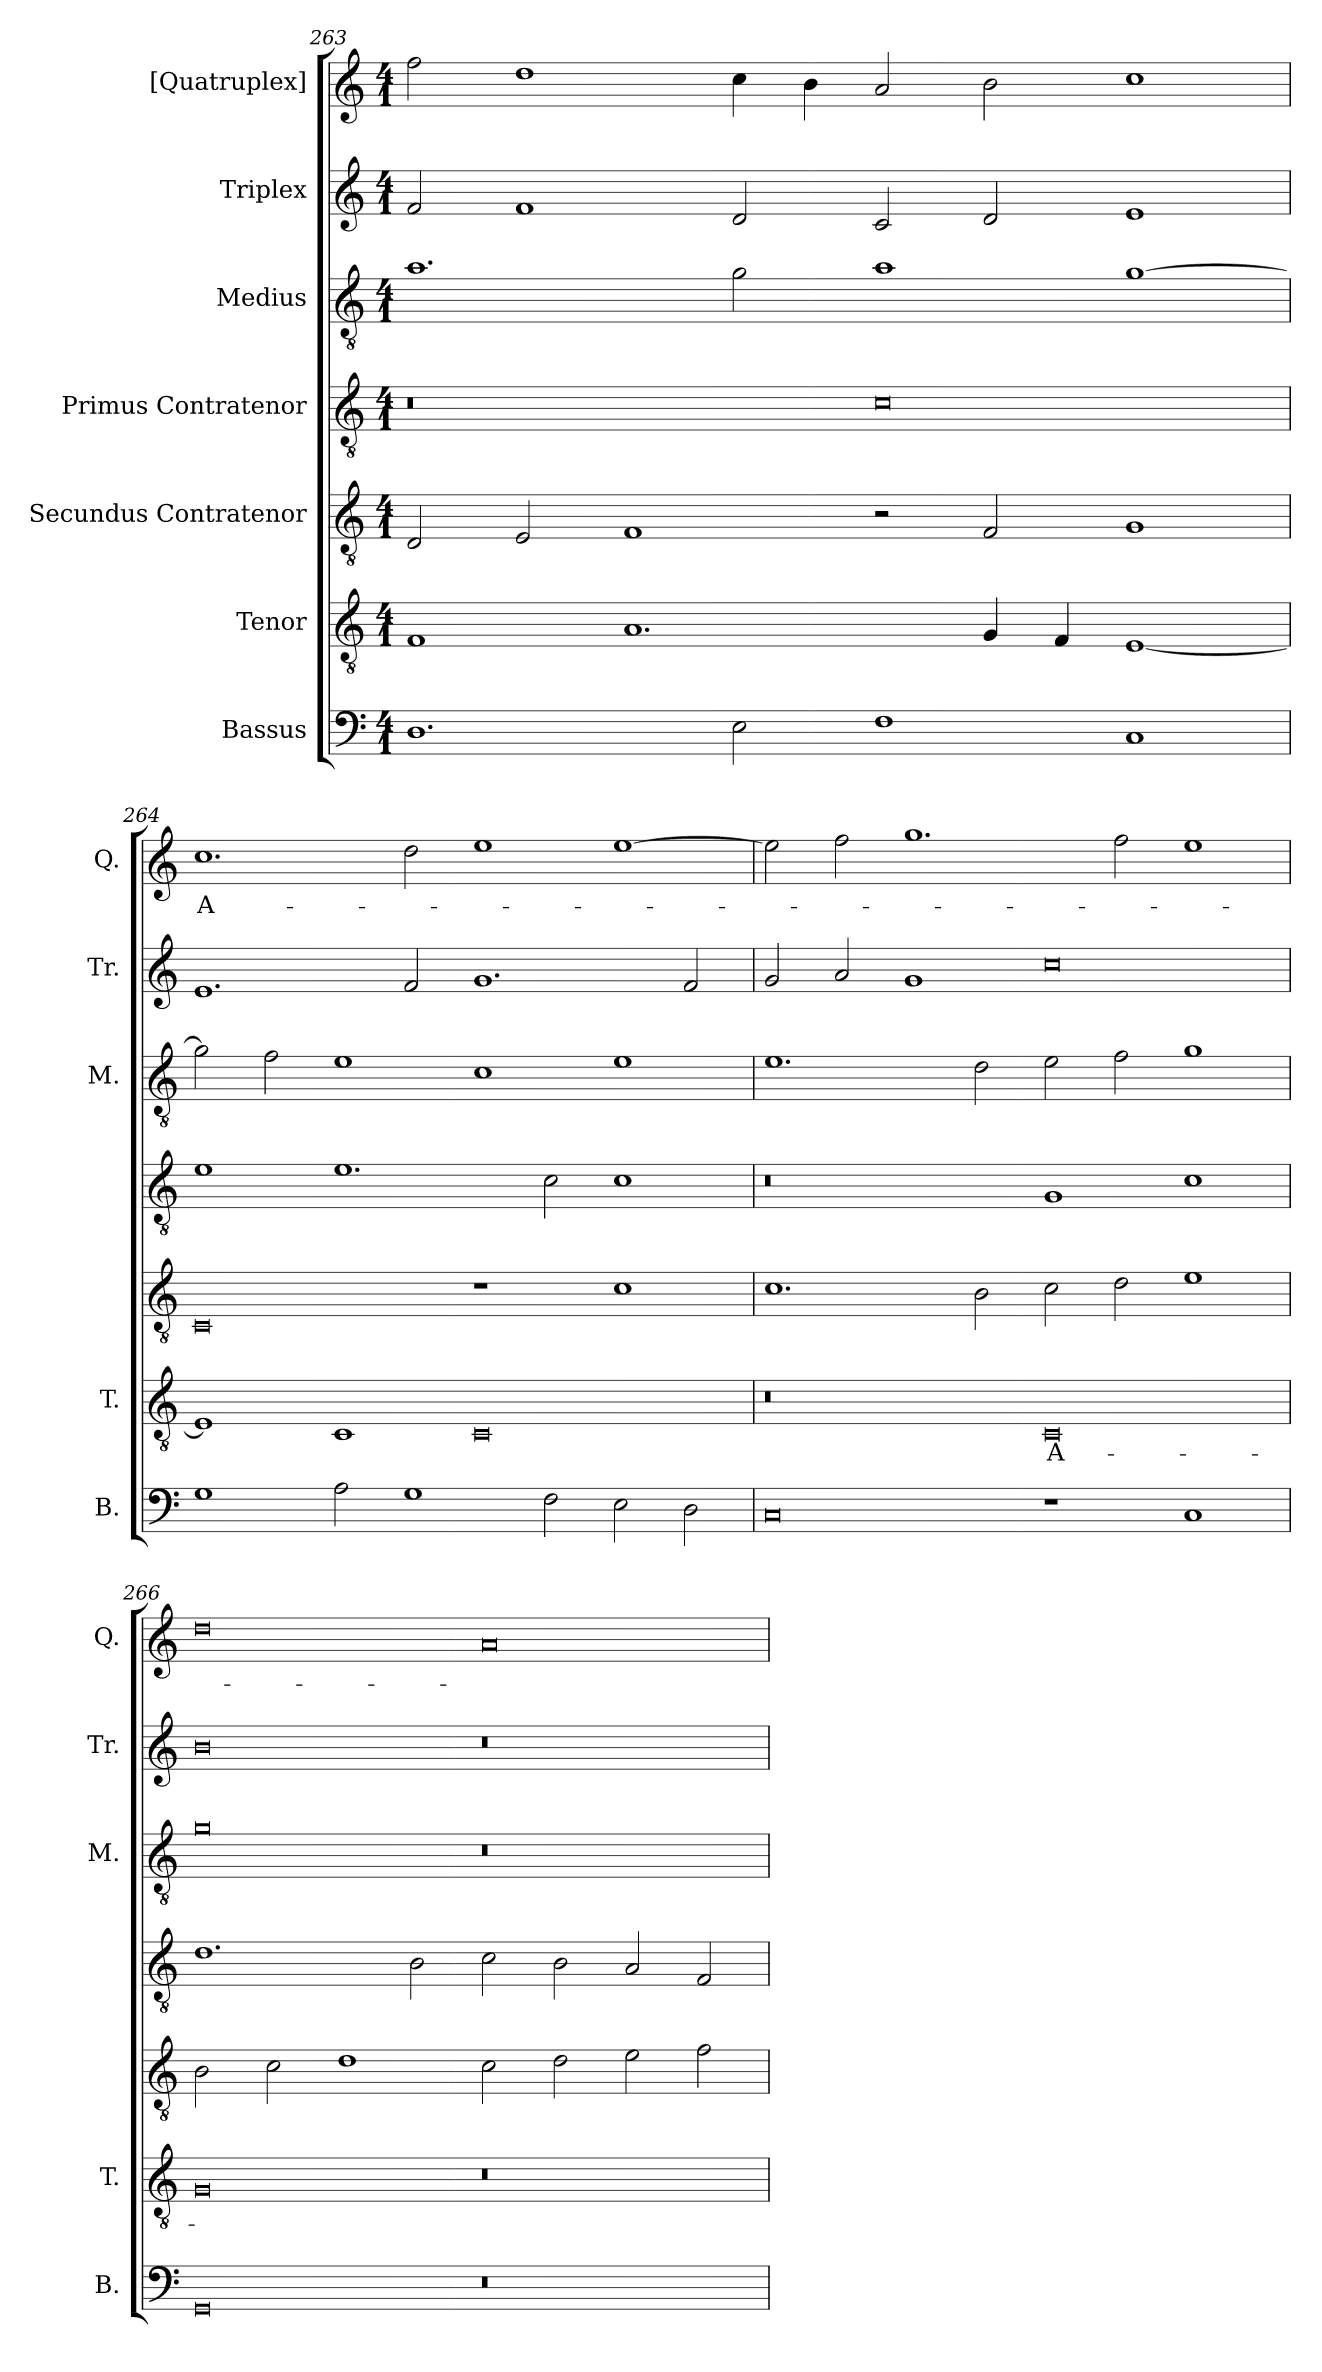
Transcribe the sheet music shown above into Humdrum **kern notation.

**kern	**kern	**text	**kern	**kern	**kern	**kern	**kern	**text
*part7	*part6	*part6	*part5	*part4	*part3	*part2	*part1	*part1
*staff7	*staff6	*staff6	*staff5	*staff4	*staff3	*staff2	*staff1	*staff1
*I"Bassus	*I"Tenor	*	*I"Secundus Contratenor	*I"Primus Contratenor	*I"Medius	*I"Triplex	*I"[Quatruplex]	*
*I'B.	*I'T.	*	*	*	*I'M.	*I'Tr.	*I'Q.	*
!!LO:LB:g=z
*clefF4	*clefGv2	*	*clefGv2	*clefGv2	*clefGv2	*clefG2	*clefG2	*
*	*ITrd7c12	*	*ITrd7c12	*ITrd7c12	*ITrd7c12	*	*	*
*k[]	*k[]	*	*k[]	*k[]	*k[]	*k[]	*k[]	*
*C:	*C:	*	*C:	*C:	*C:	*C:	*C:	*
*M4/1	*M4/1	*	*M4/1	*M4/1	*M4/1	*M4/1	*M4/1	*
=263	=263	=263	=263	=263	=263	=263	=263	=263
1.Di	1FFi	.	2DDi/	0r	1.Ai	2fi/	2ffi\	.
.	.	.	2EEi/	.	.	1fi	1ddi	.
.	1.AAi	.	1FFi	.	.	.	.	.
2Ei\	.	.	.	.	2Gi\	2di/	4cci\	.
.	.	.	.	.	.	.	4bi\	.
1Fi	.	.	2r	0Ci	1Ai	2ci/	2ai/	.
.	4GGi/	.	2FFi/	.	.	2di/	2bi\	.
.	4FFi/	.	.	.	.	.	.	.
1Ci	[<1EEi	.	1GGi	.	[>1Gi	1ei	1cci	.
=264`	=264`	=264`	=264`	=264`	=264`	=264`	=264`	=264`
!	!	!	!	!	!	!	!	!LO:LY:b:color=#000000
1Gi	1EEi]	.	0CCi	1Ei	2Gi\]	1.ei	1.cci	A-
.	.	.	.	.	2Fi\	.	.	.
2Ai\	1CCi	.	.	1.Ei	1Ei	.	.	.
1Gi	.	.	.	.	.	2fi/	2ddi\	.
.	0CCi	.	1r	.	1Ci	1.gi	1eei	.
2Fi\	.	.	.	2Ci\	.	.	.	.
2Ei\	.	.	1Ci	1Ci	1Ei	.	[>1eei	.
2Di\	.	.	.	.	.	2fi/	.	.
!!LO:PB:g=z
=265`	=265`	=265`	=265`	=265`	=265`	=265`	=265`	=265`
0Ci	0r	.	1.Ci	0r	1.Ei	2gi/	2eei\]	.
.	.	.	.	.	.	2ai/	2ffi\	.
.	.	.	.	.	.	1gi	1.ggi	.
.	.	.	2BBi\	.	2Di\	.	.	.
!	!	!LO:LY:b:color=#000000	!	!	!	!	!	!
1r	0CCi	A-	2Ci\	1GGi	2Ei\	0cci	.	.
.	.	.	2Di\	.	2Fi\	.	2ffi\	.
1Ci	.	.	1Ei	1Ci	1Gi	.	1eei	.
=266`	=266`	=266`	=266`	=266`	=266`	=266`	=266`	=266`
0GGi	0GGi	.	2BBi\	1.Di	0Gi	0bi	0ddi	.
.	.	.	2Ci\	.	.	.	.	.
.	.	.	1Di	.	.	.	.	.
.	.	.	.	2BBi\	.	.	.	.
0r	0r	.	2Ci\	2Ci\	0r	0r	0ai	.
.	.	.	2Di\	2BBi\	.	.	.	.
.	.	.	2Ei\	2AAi/	.	.	.	.
.	.	.	2Fi\	2FFi/	.	.	.	.
=`	=`	=`	=`	=`	=`	=`	=`	=`
*-	*-	*-	*-	*-	*-	*-	*-	*-
